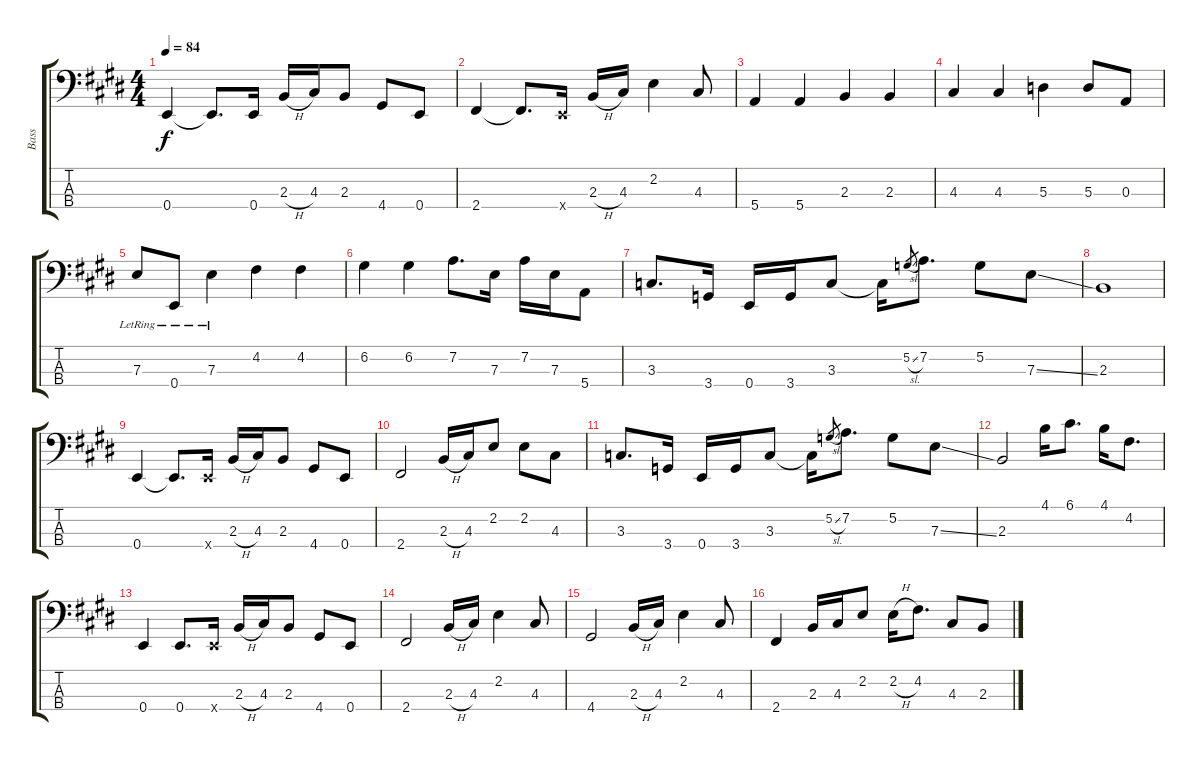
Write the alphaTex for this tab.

\track ("Bass" "Bass") {instrument electricbasspick}
\staff {score tabs}
\tuning (G2 D2 A1 E1) {hide}
\ts (4 4)
\tempo 84
\clef f4
\ks e
0.4.4{dy f} 0.4{t}.8{d} 0.4.16 2.3{h}.16 4.3.16 2.3.8 4.4.8 0.4.8 |
\ks c#minor
2.4.4 2.4{t}.8{d} 0.4{x}.16 2.3{h}.16 4.3.16 2.2.4 4.3.8 |
5.4.4 5.4.4 2.3.4 2.3.4 |
4.3.4 4.3.4 5.3.4 5.3.8 0.3.8 |
\ks e
7.3{lr}.8 0.4{lr}.8 7.3{lr}.4 4.2.4 4.2.4 |
\ks c#minor
6.2.4 6.2.4 7.2.8{d} 7.3.16 7.2.16 7.3.16 5.4.8 |
3.3.8{d} 3.4.16 0.4.16 3.4.16 3.3.8 3.3{t}.16 5.2{sl}.8{gr} 7.2.8{d} 5.2.8 7.3{ss}.8 |
2.3.1 |
\ks e
0.4.4 0.4{t}.8{d} 0.4{x}.16 2.3{h}.16 4.3.16 2.3.8 4.4.8 0.4.8 |
\ks c#minor
2.4.2 2.3{h}.16 4.3.16 2.2.8 2.2.8 4.3.8 |
3.3.8{d} 3.4.16 0.4.16 3.4.16 3.3.8 3.3{t}.16 5.2{sl}.8{gr} 7.2.8{d} 5.2.8 7.3{ss}.8 |
2.3.2 4.1.16 6.1.8{d} 4.1.16 4.2.8{d} |
\ks e
0.4.4 0.4.8{d} 0.4{x}.16 2.3{h}.16 4.3.16 2.3.8 4.4.8 0.4.8 |
\ks c#minor
2.4.2 2.3{h}.16 4.3.16 2.2.4 4.3.8 |
4.4.2 2.3{h}.16 4.3.16 2.2.4 4.3.8 |
2.4.4 2.3.16 4.3.16 2.2.8 2.2{h}.16 4.2.8{d} 4.3.8 2.3.8
